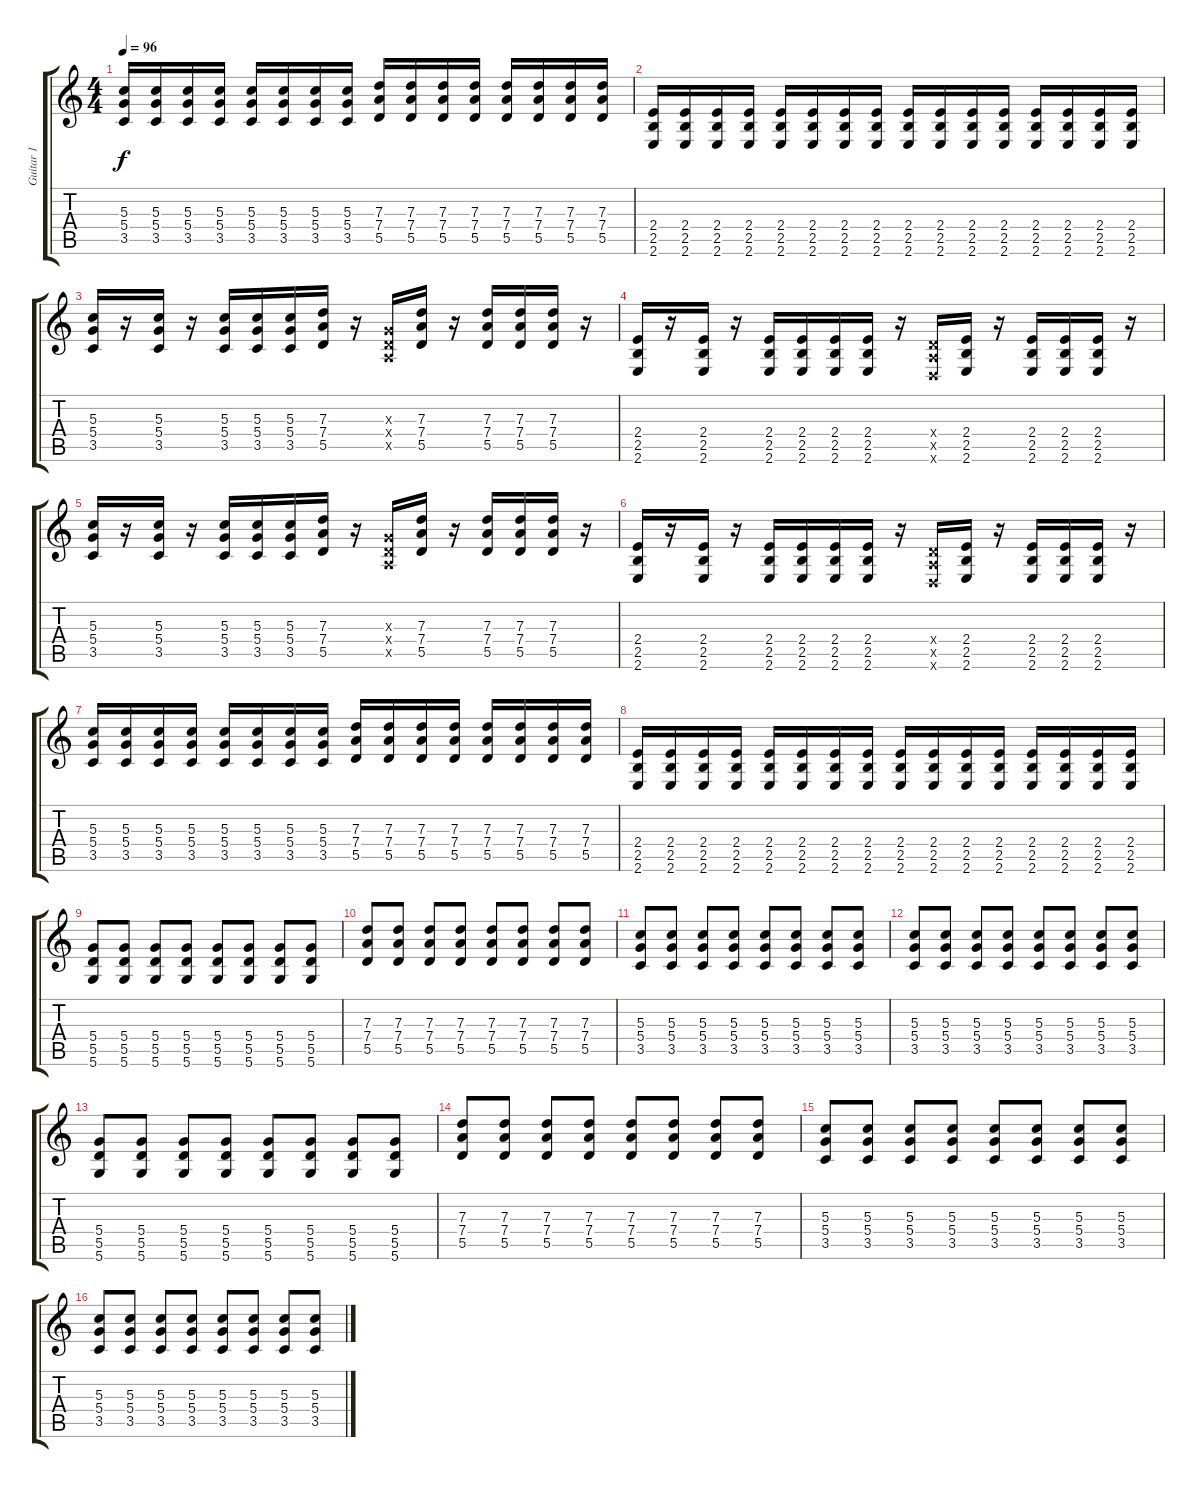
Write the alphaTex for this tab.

\track ("Guitar 1" "Guitar 1") {instrument electricguitarmuted}
\staff {score tabs}
\tuning (E4 B3 G3 D3 A2 D2) {hide}
\ts (4 4)
\tempo 96
\clef g2
\ks c
(5.3 5.4 3.5).16{dy f} (5.3 5.4 3.5).16 (5.3 5.4 3.5).16 (5.3 5.4 3.5).16 (5.3 5.4 3.5).16 (5.3 5.4 3.5).16 (5.3 5.4 3.5).16 (5.3 5.4 3.5).16 (7.3 7.4 5.5).16 (7.3 7.4 5.5).16 (7.3 7.4 5.5).16 (7.3 7.4 5.5).16 (7.3 7.4 5.5).16 (7.3 7.4 5.5).16 (7.3 7.4 5.5).16 (7.3 7.4 5.5).16 |
(2.4 2.5 2.6).16 (2.4 2.5 2.6).16 (2.4 2.5 2.6).16 (2.4 2.5 2.6).16 (2.4 2.5 2.6).16 (2.4 2.5 2.6).16 (2.4 2.5 2.6).16 (2.4 2.5 2.6).16 (2.4 2.5 2.6).16 (2.4 2.5 2.6).16 (2.4 2.5 2.6).16 (2.4 2.5 2.6).16 (2.4 2.5 2.6).16 (2.4 2.5 2.6).16 (2.4 2.5 2.6).16 (2.4 2.5 2.6).16 |
(5.3 5.4 3.5).16 r.16 (5.3 5.4 3.5).16 r.16 (5.3 5.4 3.5).16 (5.3 5.4 3.5).16 (5.3 5.4 3.5).16 (7.3 7.4 5.5).16 r.16 (0.3{x} 0.4{x} 0.5{x}).16 (7.3 7.4 5.5).16 r.16 (7.3 7.4 5.5).16 (7.3 7.4 5.5).16 (7.3 7.4 5.5).16 r.16 |
(2.4 2.5 2.6).16 r.16 (2.4 2.5 2.6).16 r.16 (2.4 2.5 2.6).16 (2.4 2.5 2.6).16 (2.4 2.5 2.6).16 (2.4 2.5 2.6).16 r.16 (0.4{x} 0.5{x} 0.6{x}).16 (2.4 2.5 2.6).16 r.16 (2.4 2.5 2.6).16 (2.4 2.5 2.6).16 (2.4 2.5 2.6).16 r.16 |
(5.3 5.4 3.5).16 r.16 (5.3 5.4 3.5).16 r.16 (5.3 5.4 3.5).16 (5.3 5.4 3.5).16 (5.3 5.4 3.5).16 (7.3 7.4 5.5).16 r.16 (0.3{x} 0.4{x} 0.5{x}).16 (7.3 7.4 5.5).16 r.16 (7.3 7.4 5.5).16 (7.3 7.4 5.5).16 (7.3 7.4 5.5).16 r.16 |
(2.4 2.5 2.6).16 r.16 (2.4 2.5 2.6).16 r.16 (2.4 2.5 2.6).16 (2.4 2.5 2.6).16 (2.4 2.5 2.6).16 (2.4 2.5 2.6).16 r.16 (0.4{x} 0.5{x} 0.6{x}).16 (2.4 2.5 2.6).16 r.16 (2.4 2.5 2.6).16 (2.4 2.5 2.6).16 (2.4 2.5 2.6).16 r.16 |
(5.3 5.4 3.5).16 (5.3 5.4 3.5).16 (5.3 5.4 3.5).16 (5.3 5.4 3.5).16 (5.3 5.4 3.5).16 (5.3 5.4 3.5).16 (5.3 5.4 3.5).16 (5.3 5.4 3.5).16 (7.3 7.4 5.5).16 (7.3 7.4 5.5).16 (7.3 7.4 5.5).16 (7.3 7.4 5.5).16 (7.3 7.4 5.5).16 (7.3 7.4 5.5).16 (7.3 7.4 5.5).16 (7.3 7.4 5.5).16 |
(2.4 2.5 2.6).16 (2.4 2.5 2.6).16 (2.4 2.5 2.6).16 (2.4 2.5 2.6).16 (2.4 2.5 2.6).16 (2.4 2.5 2.6).16 (2.4 2.5 2.6).16 (2.4 2.5 2.6).16 (2.4 2.5 2.6).16 (2.4 2.5 2.6).16 (2.4 2.5 2.6).16 (2.4 2.5 2.6).16 (2.4 2.5 2.6).16 (2.4 2.5 2.6).16 (2.4 2.5 2.6).16 (2.4 2.5 2.6).16 |
(5.4 5.5 5.6).8 (5.4 5.5 5.6).8 (5.4 5.5 5.6).8 (5.4 5.5 5.6).8 (5.4 5.5 5.6).8 (5.4 5.5 5.6).8 (5.4 5.5 5.6).8 (5.4 5.5 5.6).8 |
(7.3 7.4 5.5).8 (7.3 7.4 5.5).8 (7.3 7.4 5.5).8 (7.3 7.4 5.5).8 (7.3 7.4 5.5).8 (7.3 7.4 5.5).8 (7.3 7.4 5.5).8 (7.3 7.4 5.5).8 |
(5.3 5.4 3.5).8 (5.3 5.4 3.5).8 (5.3 5.4 3.5).8 (5.3 5.4 3.5).8 (5.3 5.4 3.5).8 (5.3 5.4 3.5).8 (5.3 5.4 3.5).8 (5.3 5.4 3.5).8 |
(5.3 5.4 3.5).8 (5.3 5.4 3.5).8 (5.3 5.4 3.5).8 (5.3 5.4 3.5).8 (5.3 5.4 3.5).8 (5.3 5.4 3.5).8 (5.3 5.4 3.5).8 (5.3 5.4 3.5).8 |
(5.4 5.5 5.6).8 (5.4 5.5 5.6).8 (5.4 5.5 5.6).8 (5.4 5.5 5.6).8 (5.4 5.5 5.6).8 (5.4 5.5 5.6).8 (5.4 5.5 5.6).8 (5.4 5.5 5.6).8 |
(7.3 7.4 5.5).8 (7.3 7.4 5.5).8 (7.3 7.4 5.5).8 (7.3 7.4 5.5).8 (7.3 7.4 5.5).8 (7.3 7.4 5.5).8 (7.3 7.4 5.5).8 (7.3 7.4 5.5).8 |
(5.3 5.4 3.5).8 (5.3 5.4 3.5).8 (5.3 5.4 3.5).8 (5.3 5.4 3.5).8 (5.3 5.4 3.5).8 (5.3 5.4 3.5).8 (5.3 5.4 3.5).8 (5.3 5.4 3.5).8 |
(5.3 5.4 3.5).8 (5.3 5.4 3.5).8 (5.3 5.4 3.5).8 (5.3 5.4 3.5).8 (5.3 5.4 3.5).8 (5.3 5.4 3.5).8 (5.3 5.4 3.5).8 (5.3 5.4 3.5).8
